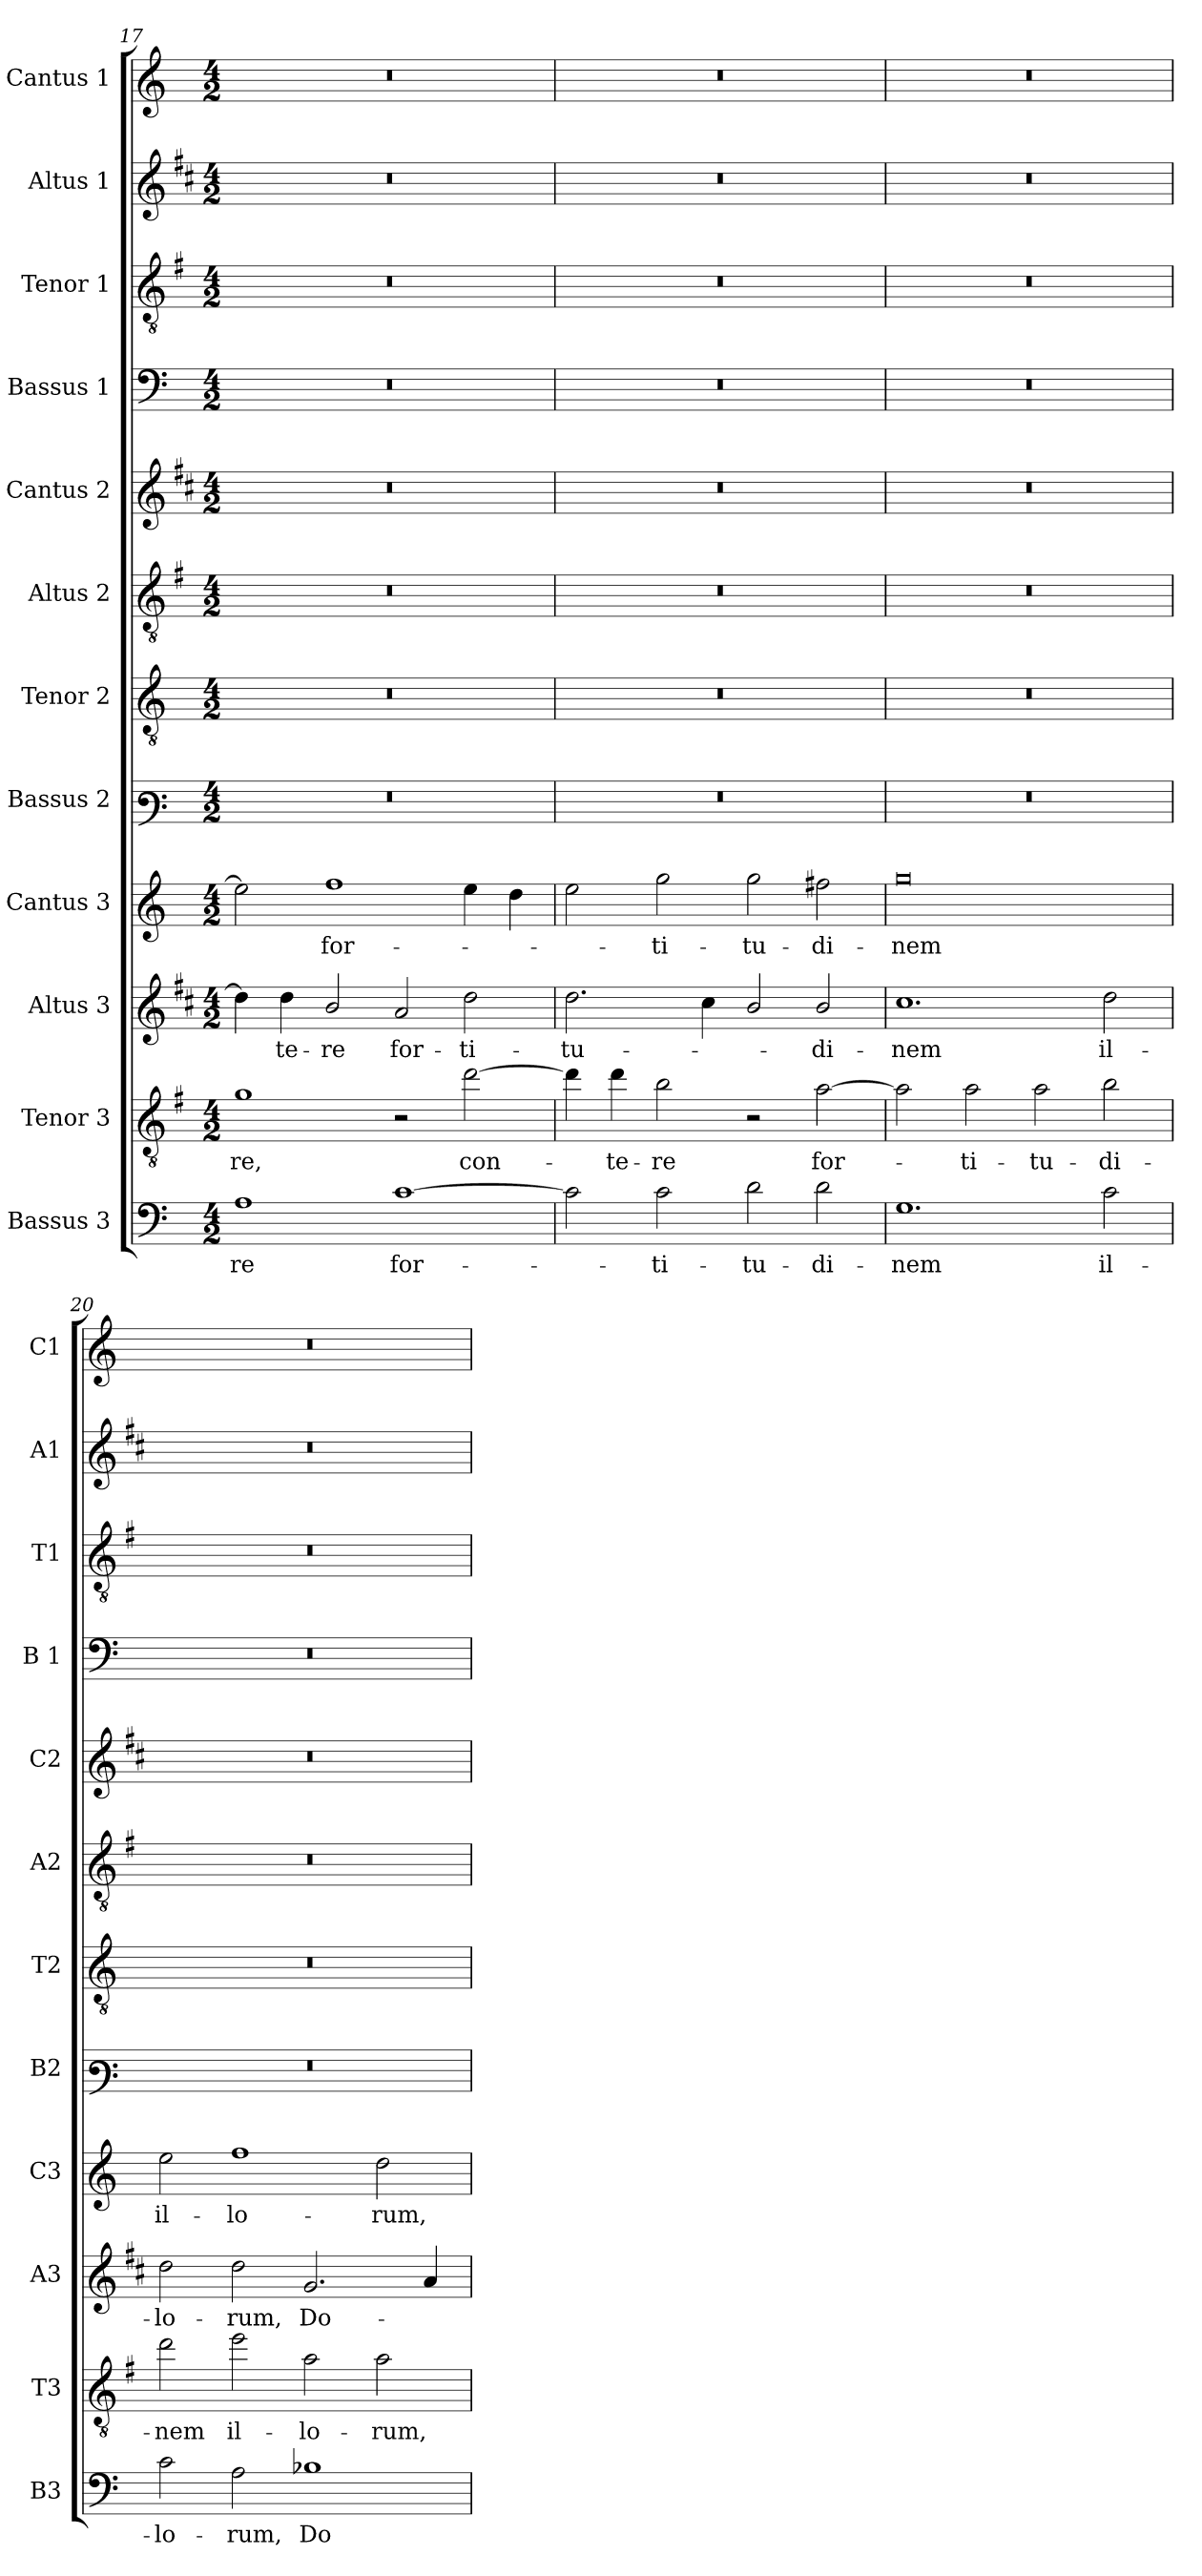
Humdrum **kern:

**kern	**text	**kern	**text	**kern	**text	**kern	**text	**kern	**kern	**kern	**kern	**kern	**kern	**kern	**kern
*part12	*part12	*part11	*part11	*part10	*part10	*part9	*part9	*part8	*part7	*part6	*part5	*part4	*part3	*part2	*part1
*staff12	*staff12	*staff11	*staff11	*staff10	*staff10	*staff9	*staff9	*staff8	*staff7	*staff6	*staff5	*staff4	*staff3	*staff2	*staff1
*I"Bassus 3	*	*I"Tenor 3	*	*I"Altus 3	*	*I"Cantus 3	*	*I"Bassus 2	*I"Tenor 2	*I"Altus 2	*I"Cantus 2	*I"Bassus 1	*I"Tenor 1	*I"Altus 1	*I"Cantus 1
*I'B3	*	*I'T3	*	*I'A3	*	*I'C3	*	*I'B2	*I'T2	*I'A2	*I'C2	*I'B 1	*I'T1	*I'A1	*I'C1
*clefF4	*	*clefGv2	*	*clefG2	*	*clefG2	*	*clefF3	*clefGv2	*clefGv2	*clefG2	*clefF4	*clefGv2	*clefG2	*clefG2
*	*	*ITrd4c7	*	*ITrd1c2	*	*	*	*	*	*ITrd4c7	*ITrd1c2	*	*ITrd4c7	*ITrd1c2	*
*k[]	*	*k[]	*	*k[]	*	*k[]	*	*k[]	*k[]	*k[]	*k[]	*k[]	*k[]	*k[]	*k[]
*C:	*	*C:	*	*C:	*	*C:	*	*C:	*C:	*C:	*C:	*C:	*C:	*C:	*C:
*M4/2	*	*M4/2	*	*M4/2	*	*M4/2	*	*M4/2	*M4/2	*M4/2	*M4/2	*M4/2	*M4/2	*M4/2	*M4/2
=17	=17	=17	=17	=17	=17	=17	=17	=17	=17	=17	=17	=17	=17	=17	=17
!	!LO:LY:b	!	!LO:LY:b	!	!	!	!	!	!	!	!	!	!	!	!
1A	-re	1c	-re,	4cc\]	.	2ee\]	.	0r	0r	0r	0r	0r	0r	0r	0r
!	!	!	!	!	!LO:LY:b	!	!	!	!	!	!	!	!	!	!
.	.	.	.	4cc\	-te-	.	.	.	.	.	.	.	.	.	.
!	!	!	!	!	!LO:LY:b	!	!LO:LY:b	!	!	!	!	!	!	!	!
.	.	.	.	2a/	-re	1ff	for-	.	.	.	.	.	.	.	.
!	!LO:LY:b	!	!	!	!LO:LY:b	!	!	!	!	!	!	!	!	!	!
[1c	for-	2r	.	2g/	for-	.	.	.	.	.	.	.	.	.	.
!	!	!	!LO:LY:b	!	!LO:LY:b	!	!	!	!	!	!	!	!	!	!
.	.	[2g\	con-	2cc\	-ti-	4ee\	.	.	.	.	.	.	.	.	.
.	.	.	.	.	.	4dd\	.	.	.	.	.	.	.	.	.
=18	=18	=18	=18	=18	=18	=18	=18	=18	=18	=18	=18	=18	=18	=18	=18
!	!	!	!	!	!LO:LY:b	!	!	!	!	!	!	!	!	!	!
2c\]	.	4g\]	.	2.cc\	-tu-	2ee\	.	0r	0r	0r	0r	0r	0r	0r	0r
!	!	!	!LO:LY:b	!	!	!	!	!	!	!	!	!	!	!	!
.	.	4g\	-te-	.	.	.	.	.	.	.	.	.	.	.	.
!	!LO:LY:b	!	!LO:LY:b	!	!	!	!LO:LY:b	!	!	!	!	!	!	!	!
2c\	-ti-	2e\	-re	.	.	2gg\	-ti-	.	.	.	.	.	.	.	.
.	.	.	.	4b\	.	.	.	.	.	.	.	.	.	.	.
!	!LO:LY:b	!	!	!	!	!	!LO:LY:b	!	!	!	!	!	!	!	!
2d\	-tu-	2r	.	2a/	.	2gg\	-tu-	.	.	.	.	.	.	.	.
!	!LO:LY:b	!	!LO:LY:b	!	!LO:LY:b	!	!LO:LY:b	!	!	!	!	!	!	!	!
2d\	-di-	[2d\	for-	2a/	-di-	2ff#X\	-di-	.	.	.	.	.	.	.	.
!!LO:PB:g=z
=19	=19	=19	=19	=19	=19	=19	=19	=19	=19	=19	=19	=19	=19	=19	=19
!	!LO:LY:b	!	!	!	!LO:LY:b	!	!LO:LY:b	!	!	!	!	!	!	!	!
1.G	-nem	2d\]	.	1.b	-nem	0gg	-nem	0r	0r	0r	0r	0r	0r	0r	0r
!	!	!	!LO:LY:b	!	!	!	!	!	!	!	!	!	!	!	!
.	.	2d\	-ti-	.	.	.	.	.	.	.	.	.	.	.	.
!	!	!	!LO:LY:b	!	!	!	!	!	!	!	!	!	!	!	!
.	.	2d\	-tu-	.	.	.	.	.	.	.	.	.	.	.	.
!	!LO:LY:b	!	!LO:LY:b	!	!LO:LY:b	!	!	!	!	!	!	!	!	!	!
2c\	il-	2e\	-di-	2cc\	il-	.	.	.	.	.	.	.	.	.	.
=20	=20	=20	=20	=20	=20	=20	=20	=20	=20	=20	=20	=20	=20	=20	=20
!	!LO:LY:b	!	!LO:LY:b	!	!LO:LY:b	!	!LO:LY:b	!	!	!	!	!	!	!	!
2c\	-lo-	2g\	-nem	2cc\	-lo-	2ee\	il-	0r	0r	0r	0r	0r	0r	0r	0r
!	!LO:LY:b	!	!LO:LY:b	!	!LO:LY:b	!	!LO:LY:b	!	!	!	!	!	!	!	!
2A\	-rum,	2a\	il-	2cc\	-rum,	1ff	-lo-	.	.	.	.	.	.	.	.
!	!LO:LY:b	!	!LO:LY:b	!	!LO:LY:b	!	!	!	!	!	!	!	!	!	!
1B-X	Do-	2d\	-lo-	2.f/	Do-	.	.	.	.	.	.	.	.	.	.
!	!	!	!LO:LY:b	!	!	!	!LO:LY:b	!	!	!	!	!	!	!	!
.	.	2d\	-rum,	.	.	2dd\	-rum,	.	.	.	.	.	.	.	.
.	.	.	.	4g/	.	.	.	.	.	.	.	.	.	.	.
=	=	=	=	=	=	=	=	=	=	=	=	=	=	=	=
*-	*-	*-	*-	*-	*-	*-	*-	*-	*-	*-	*-	*-	*-	*-	*-
